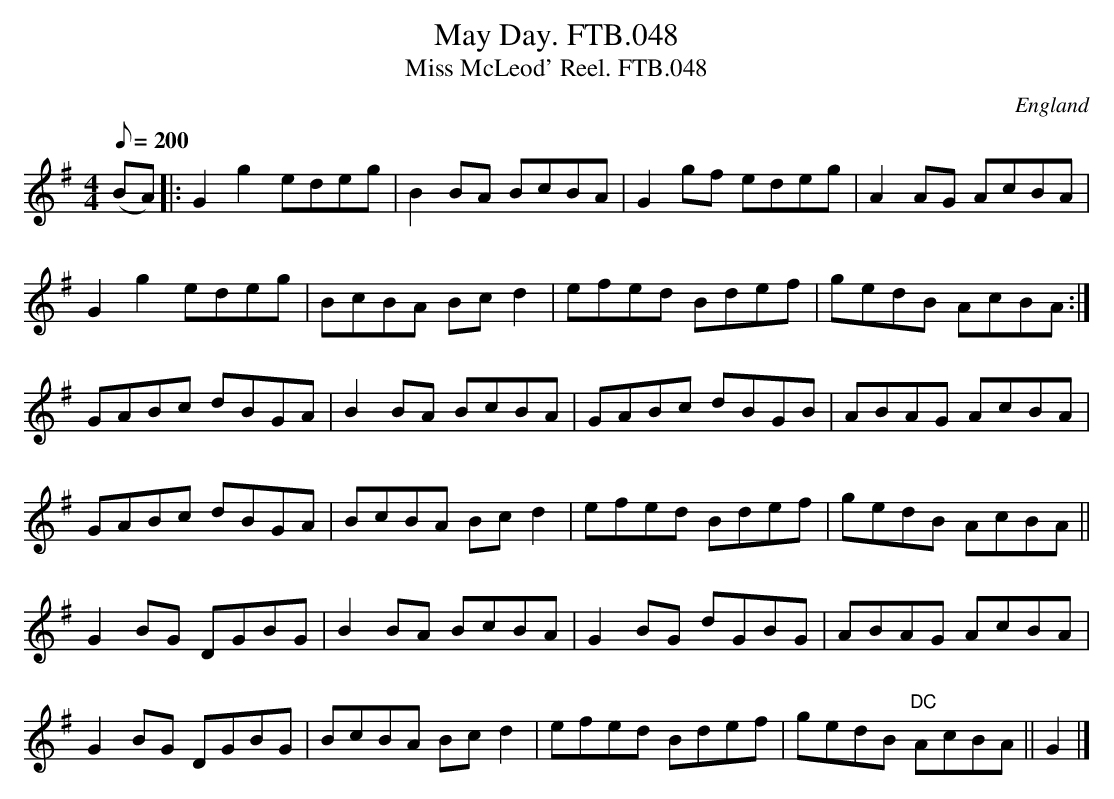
X:1
T:May Day. FTB.048
T:Miss McLeod' Reel. FTB.048
M:4/4
L:1/8
Q:200
O:England
K:G major
(BA)|:G2g2edeg|B2BA BcBA|G2gf edeg|A2AG AcBA|
G2g2edeg|BcBA Bcd2|efed Bdef|gedB AcBA:|
GABc dBGA|B2BA BcBA|GABc dBGB|ABAG AcBA|
GABc dBGA|BcBA Bcd2|efed Bdef|gedB AcBA||
G2BG DGBG|B2BA BcBA|G2BG dGBG|ABAG AcBA|
G2BG DGBG|BcBA Bcd2|efed Bdef|gedB "DC"AcBA||G2|]
